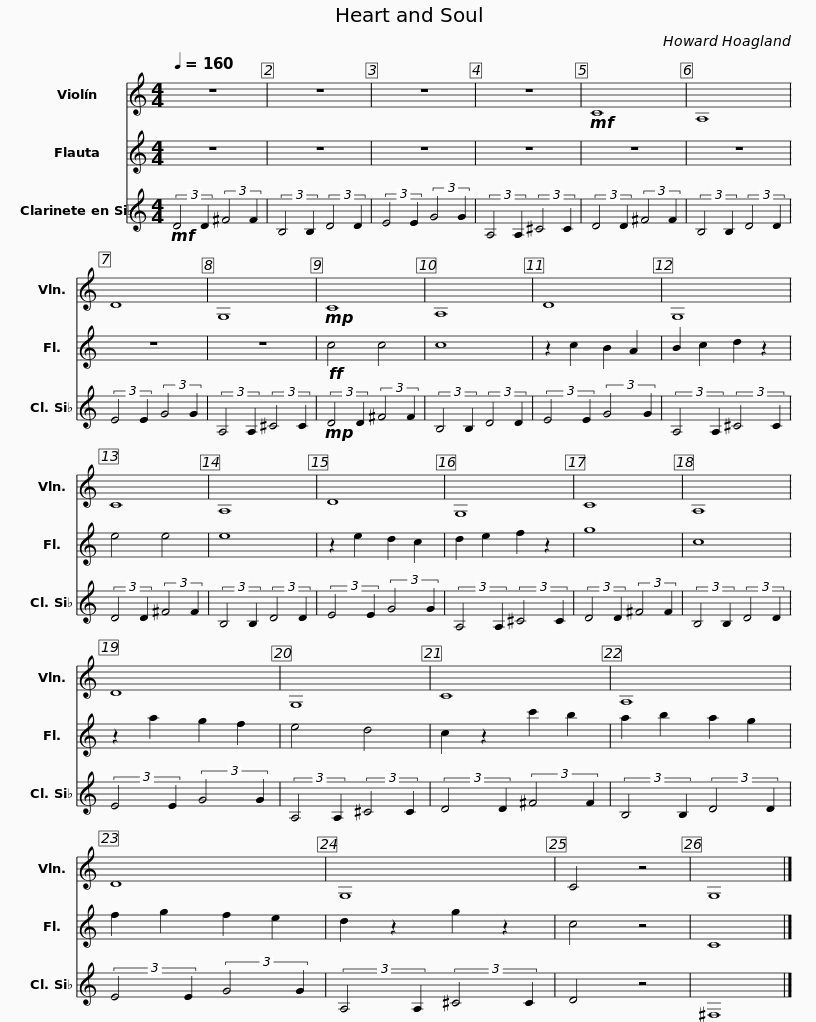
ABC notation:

X:1
%%score 1 2 3
L:1/8
Q:1/4=160
M:4/4
I:linebreak $
K:C
V:1 treble
V:2 treble
V:3 treble transpose=-2
V:1
 z8 | z8 | z8 | z8 |!mf! C8 | %5
 A,8 | D8 |$ G,8 |!mp! C8 | A,8 | %10
 D8 | G,8 | C8 | A,8 |$ D8 | %15
 G,8 | C8 | A,8 | D8 | G,8 |$ %20
 C8 | A,8 | D8 | G,8 | C4 z4 | %25
 G,8 |] %26
V:2
 z8 | z8 | z8 | z8 | z8 | %5
 z8 | z8 |$ z8 |!ff! c4 c4 | c8 | %10
 z2 c2 B2 A2 | B2 c2 d2 z2 | e4 e4 | e8 |$ z2 e2 d2 c2 | %15
 d2 e2 f2 z2 | g8 | c8 | z2 a2 g2 f2 | e4 d4 |$ %20
 c2 z2 c'2 b2 | a2 b2 a2 g2 | f2 g2 f2 e2 | d2 z2 g2 z2 | c4 z4 | %25
 C8 |] %26
V:3
!mf! (3:2:2D4 D2 (3:2:2^F4 F2 | (3:2:2B,4 B,2 (3:2:2D4 D2 | (3:2:2E4 E2 (3:2:2G4 G2 | (3:2:2A,4 A,2 (3:2:2^C4 C2 | (3:2:2D4 D2 (3:2:2^F4 F2 | %5
 (3:2:2B,4 B,2 (3:2:2D4 D2 | (3:2:2E4 E2 (3:2:2G4 G2 |$ (3:2:2A,4 A,2 (3:2:2^C4 C2 |!mp! (3:2:2D4 D2 (3:2:2^F4 F2 | (3:2:2B,4 B,2 (3:2:2D4 D2 | %10
 (3:2:2E4 E2 (3:2:2G4 G2 | (3:2:2A,4 A,2 (3:2:2^C4 C2 | (3:2:2D4 D2 (3:2:2^F4 F2 | (3:2:2B,4 B,2 (3:2:2D4 D2 |$ (3:2:2E4 E2 (3:2:2G4 G2 | %15
 (3:2:2A,4 A,2 (3:2:2^C4 C2 | (3:2:2D4 D2 (3:2:2^F4 F2 | (3:2:2B,4 B,2 (3:2:2D4 D2 | (3:2:2E4 E2 (3:2:2G4 G2 | (3:2:2A,4 A,2 (3:2:2^C4 C2 |$ %20
 (3:2:2D4 D2 (3:2:2^F4 F2 | (3:2:2B,4 B,2 (3:2:2D4 D2 | (3:2:2E4 E2 (3:2:2G4 G2 | (3:2:2A,4 A,2 (3:2:2^C4 C2 | D4 z4 | %25
 ^F,8 |] %26
